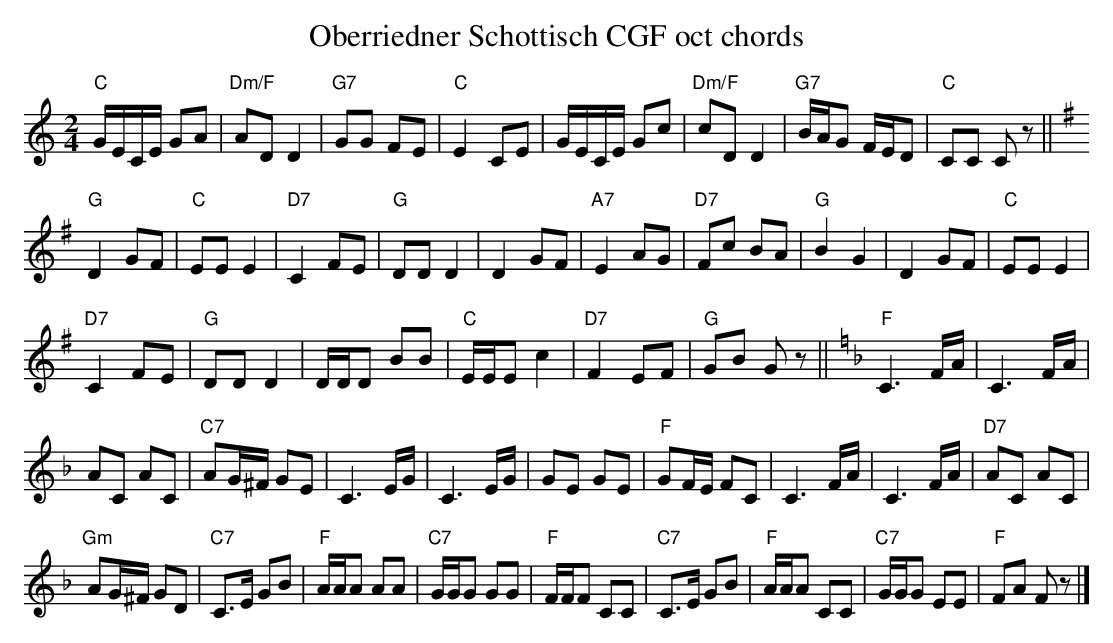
X:1
T:Oberriedner Schottisch CGF oct chords
M:2/4
L:1/16
K:Cmaj%%MIDI gchordon
"C"GECE G2A2 | "Dm/F"A2D2 D4 | "G7"G2G2 F2E2 | "C"E4 C2E2 | GECE G2c2 | "Dm/F"c2D2 D4 | "G7"BAG2 FED2 | "C"C2C2 C2 z2 || [K:Gmaj] [L:1/8]
"G"D2 GF | "C"EE E2 | "D7"C2 FE | "G"DD D2 | D2 GF | "A7"E2 AG | "D7"Fc BA | "G"B2G2 | D2 GF | "C"EE E2 |
"D7"C2 FE | "G"DD D2 | D/2D/2D BB | "C"E/2E/2E c2 | "D7"F2 EF | "G"GB Gz || [K:Fmaj] "F"C3 F/2A/2 | C3 F/2A/2 |
AC AC | "C7"AG/2^F/2 GE | C3 E/2G/2 | C3 E/2G/2 | GE GE | "F"GF/2E/2 FC | C3 F/2A/2 | C3 F/2A/2 | "D7"AC AC |
"Gm"AG/2^F/2 GD | "C7"C>E GB | "F"A/2A/2A AA | "C7"G/2G/2G GG | "F"F/2F/2F CC | "C7"C>E GB | "F"A/2A/2A CC | "C7"G/2G/2G EE | "F"FA F z |]
